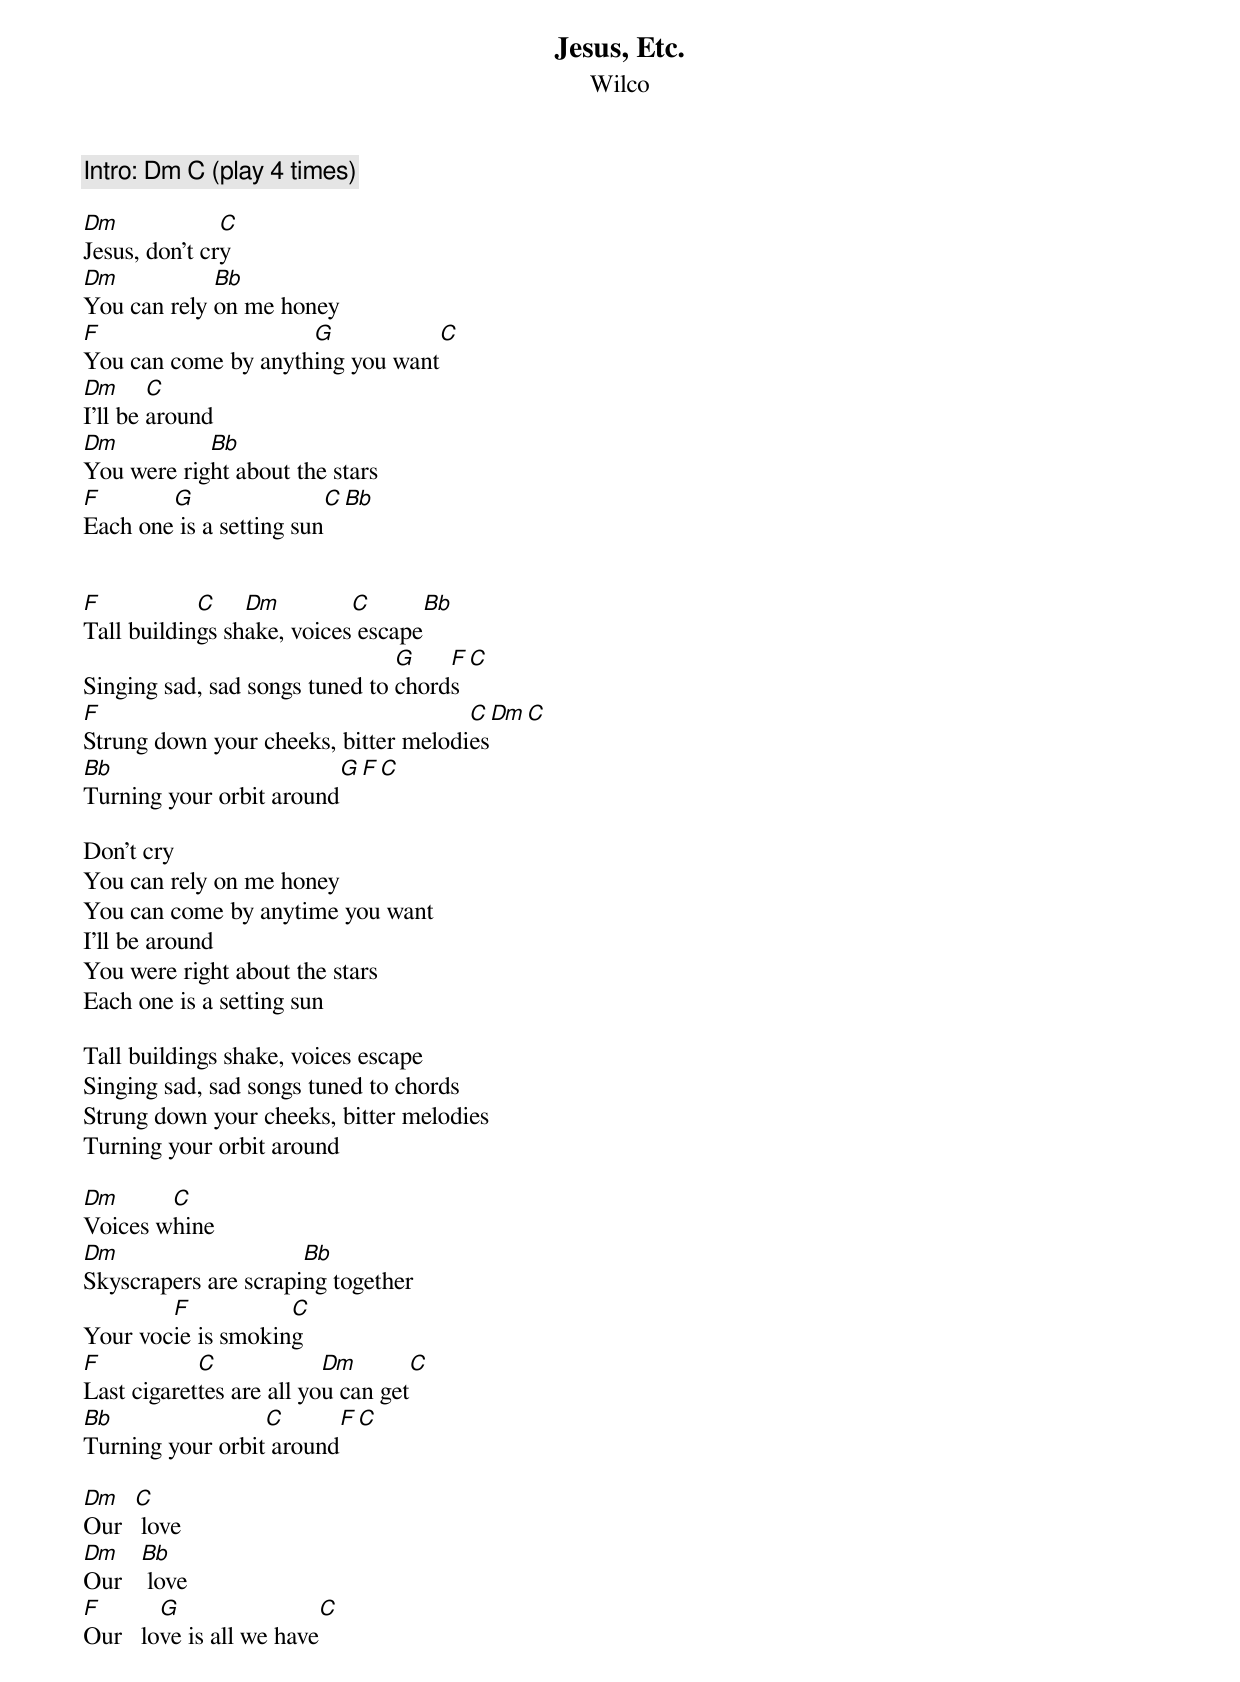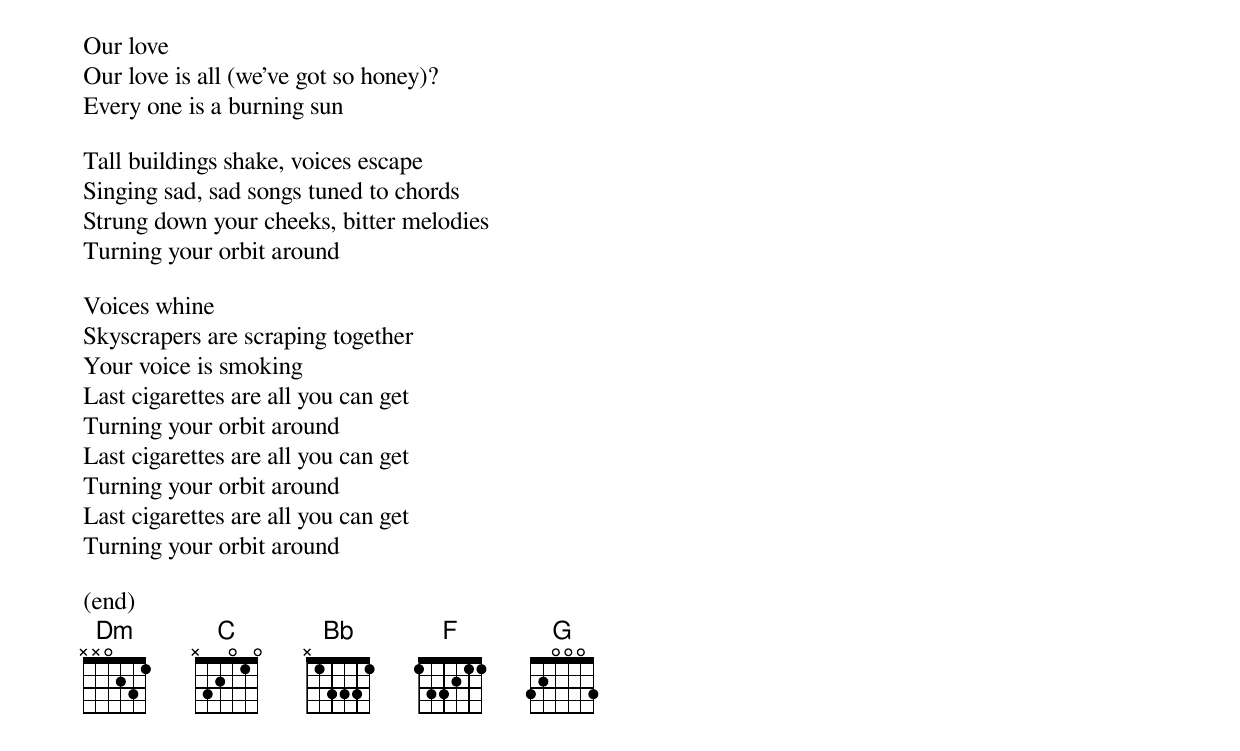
Jesus, Etc.
Wilco

Intro: Dm C (play 4 times)

Dm             C
Jesus, don't cry
Dm           Bb
You can rely on me honey
F                    G                      C
You can come by anything you want
Dm      C
I'll be around
Dm          Bb
You were right about the stars
F       G                   C      Bb
Each one is a setting sun


F           C    Dm         C       Bb
Tall buildings shake, voices escape
                                G    F                    C
Singing sad, sad songs tuned to chords
F                                     C    Dm             C
Strung down your cheeks, bitter melodies
Bb                               G     F      C
Turning your orbit around

Don't cry
You can rely on me honey
You can come by anytime you want
I'll be around
You were right about the stars
Each one is a setting sun

Tall buildings shake, voices escape
Singing sad, sad songs tuned to chords
Strung down your cheeks, bitter melodies
Turning your orbit around

Dm      C
Voices whine
Dm                    Bb
Skyscrapers are scraping together
        F           C
Your vocie is smoking
F           C             Dm          C
Last cigarettes are all you can get
Bb                C      F          C
Turning your orbit around

Dm   C
Our   love
Dm    Bb
Our    love
F       G                 C
Our   love is all we have

Our love
Our love is all (we've got so honey)?
Every one is a burning sun

Tall buildings shake, voices escape
Singing sad, sad songs tuned to chords
Strung down your cheeks, bitter melodies
Turning your orbit around

Voices whine
Skyscrapers are scraping together
Your voice is smoking
Last cigarettes are all you can get
Turning your orbit around
Last cigarettes are all you can get
Turning your orbit around
Last cigarettes are all you can get
Turning your orbit around

(end)
